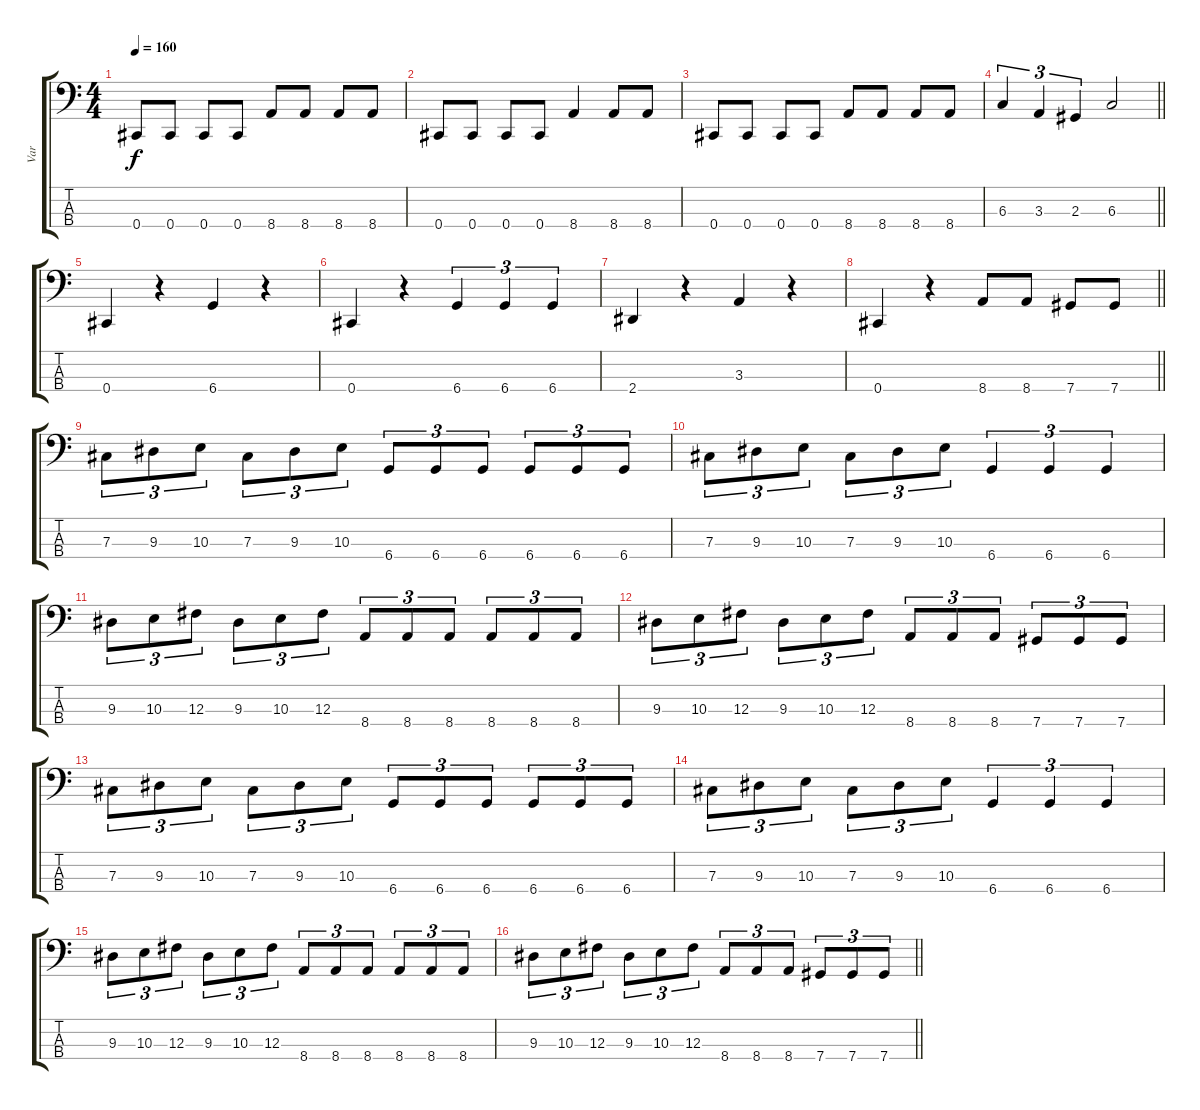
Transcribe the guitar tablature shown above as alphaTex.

\track ("Var" "Var") {instrument electricbassfinger}
\staff {score tabs}
\tuning (E2 B1 Gb1 Db1) {hide}
\ts (4 4)
\tempo 160
\clef f4
\ks c
0.4.8{dy f} 0.4.8 0.4.8 0.4.8 8.4.8 8.4.8 8.4.8 8.4.8 |
0.4.8 0.4.8 0.4.8 0.4.8 8.4.4 8.4.8 8.4.8 |
0.4.8 0.4.8 0.4.8 0.4.8 8.4.8 8.4.8 8.4.8 8.4.8 |
\barLineRight lightlight
6.3.4{tu (3 2)} 3.3.4{tu (3 2)} 2.3.4{tu (3 2)} 6.3.2 |
0.4.4 r.4 6.4.4 r.4 |
0.4.4 r.4 6.4.4{tu (3 2)} 6.4.4{tu (3 2)} 6.4.4{tu (3 2)} |
2.4.4 r.4 3.3.4 r.4 |
\barLineRight lightlight
0.4.4 r.4 8.4.8 8.4.8 7.4.8 7.4.8 |
7.3.8{tu (3 2)} 9.3.8{tu (3 2)} 10.3.8{tu (3 2)} 7.3.8{tu (3 2)} 9.3.8{tu (3 2)} 10.3.8{tu (3 2)} 6.4.8{tu (3 2)} 6.4.8{tu (3 2)} 6.4.8{tu (3 2)} 6.4.8{tu (3 2)} 6.4.8{tu (3 2)} 6.4.8{tu (3 2)} |
7.3.8{tu (3 2)} 9.3.8{tu (3 2)} 10.3.8{tu (3 2)} 7.3.8{tu (3 2)} 9.3.8{tu (3 2)} 10.3.8{tu (3 2)} 6.4.4{tu (3 2)} 6.4.4{tu (3 2)} 6.4.4{tu (3 2)} |
9.3.8{tu (3 2)} 10.3.8{tu (3 2)} 12.3.8{tu (3 2)} 9.3.8{tu (3 2)} 10.3.8{tu (3 2)} 12.3.8{tu (3 2)} 8.4.8{tu (3 2)} 8.4.8{tu (3 2)} 8.4.8{tu (3 2)} 8.4.8{tu (3 2)} 8.4.8{tu (3 2)} 8.4.8{tu (3 2)} |
9.3.8{tu (3 2)} 10.3.8{tu (3 2)} 12.3.8{tu (3 2)} 9.3.8{tu (3 2)} 10.3.8{tu (3 2)} 12.3.8{tu (3 2)} 8.4.8{tu (3 2)} 8.4.8{tu (3 2)} 8.4.8{tu (3 2)} 7.4.8{tu (3 2)} 7.4.8{tu (3 2)} 7.4.8{tu (3 2)} |
7.3.8{tu (3 2)} 9.3.8{tu (3 2)} 10.3.8{tu (3 2)} 7.3.8{tu (3 2)} 9.3.8{tu (3 2)} 10.3.8{tu (3 2)} 6.4.8{tu (3 2)} 6.4.8{tu (3 2)} 6.4.8{tu (3 2)} 6.4.8{tu (3 2)} 6.4.8{tu (3 2)} 6.4.8{tu (3 2)} |
7.3.8{tu (3 2)} 9.3.8{tu (3 2)} 10.3.8{tu (3 2)} 7.3.8{tu (3 2)} 9.3.8{tu (3 2)} 10.3.8{tu (3 2)} 6.4.4{tu (3 2)} 6.4.4{tu (3 2)} 6.4.4{tu (3 2)} |
9.3.8{tu (3 2)} 10.3.8{tu (3 2)} 12.3.8{tu (3 2)} 9.3.8{tu (3 2)} 10.3.8{tu (3 2)} 12.3.8{tu (3 2)} 8.4.8{tu (3 2)} 8.4.8{tu (3 2)} 8.4.8{tu (3 2)} 8.4.8{tu (3 2)} 8.4.8{tu (3 2)} 8.4.8{tu (3 2)} |
\barLineRight lightlight
9.3.8{tu (3 2)} 10.3.8{tu (3 2)} 12.3.8{tu (3 2)} 9.3.8{tu (3 2)} 10.3.8{tu (3 2)} 12.3.8{tu (3 2)} 8.4.8{tu (3 2)} 8.4.8{tu (3 2)} 8.4.8{tu (3 2)} 7.4.8{tu (3 2)} 7.4.8{tu (3 2)} 7.4.8{tu (3 2)}
